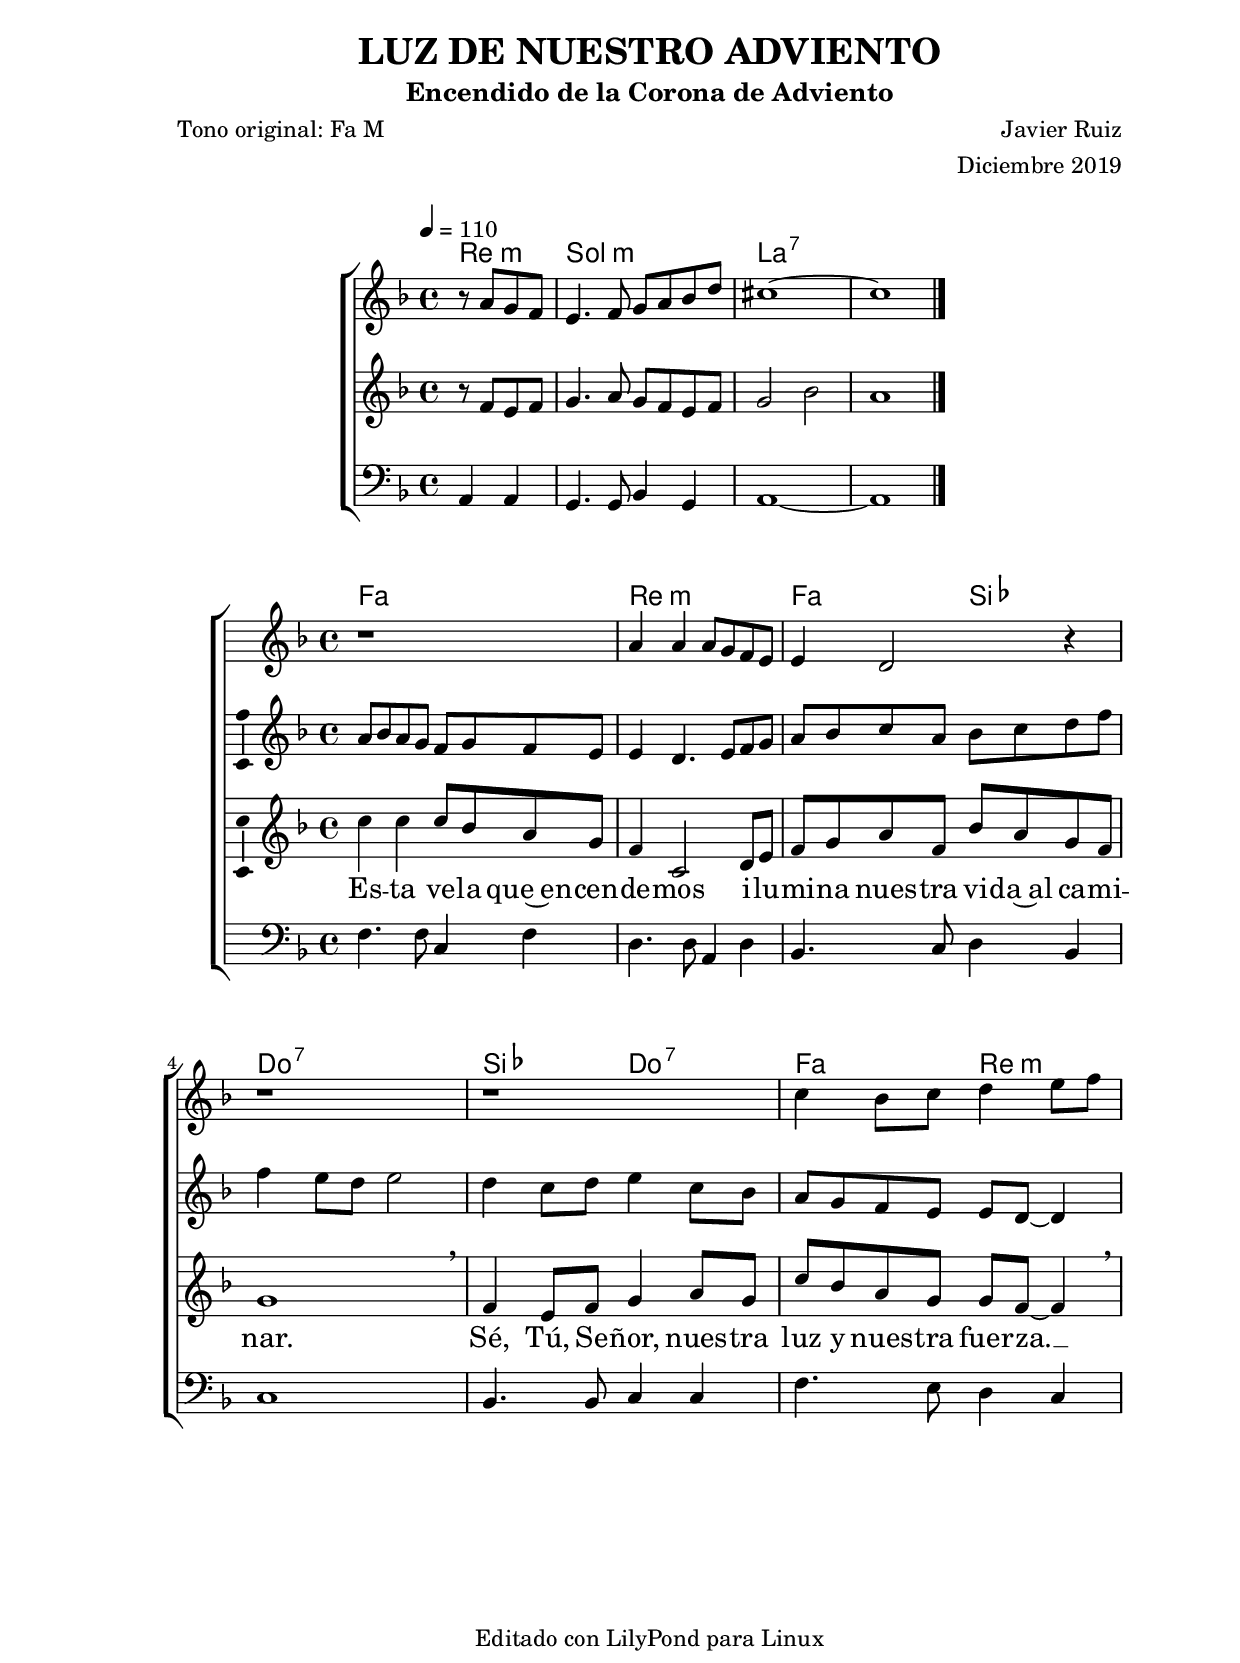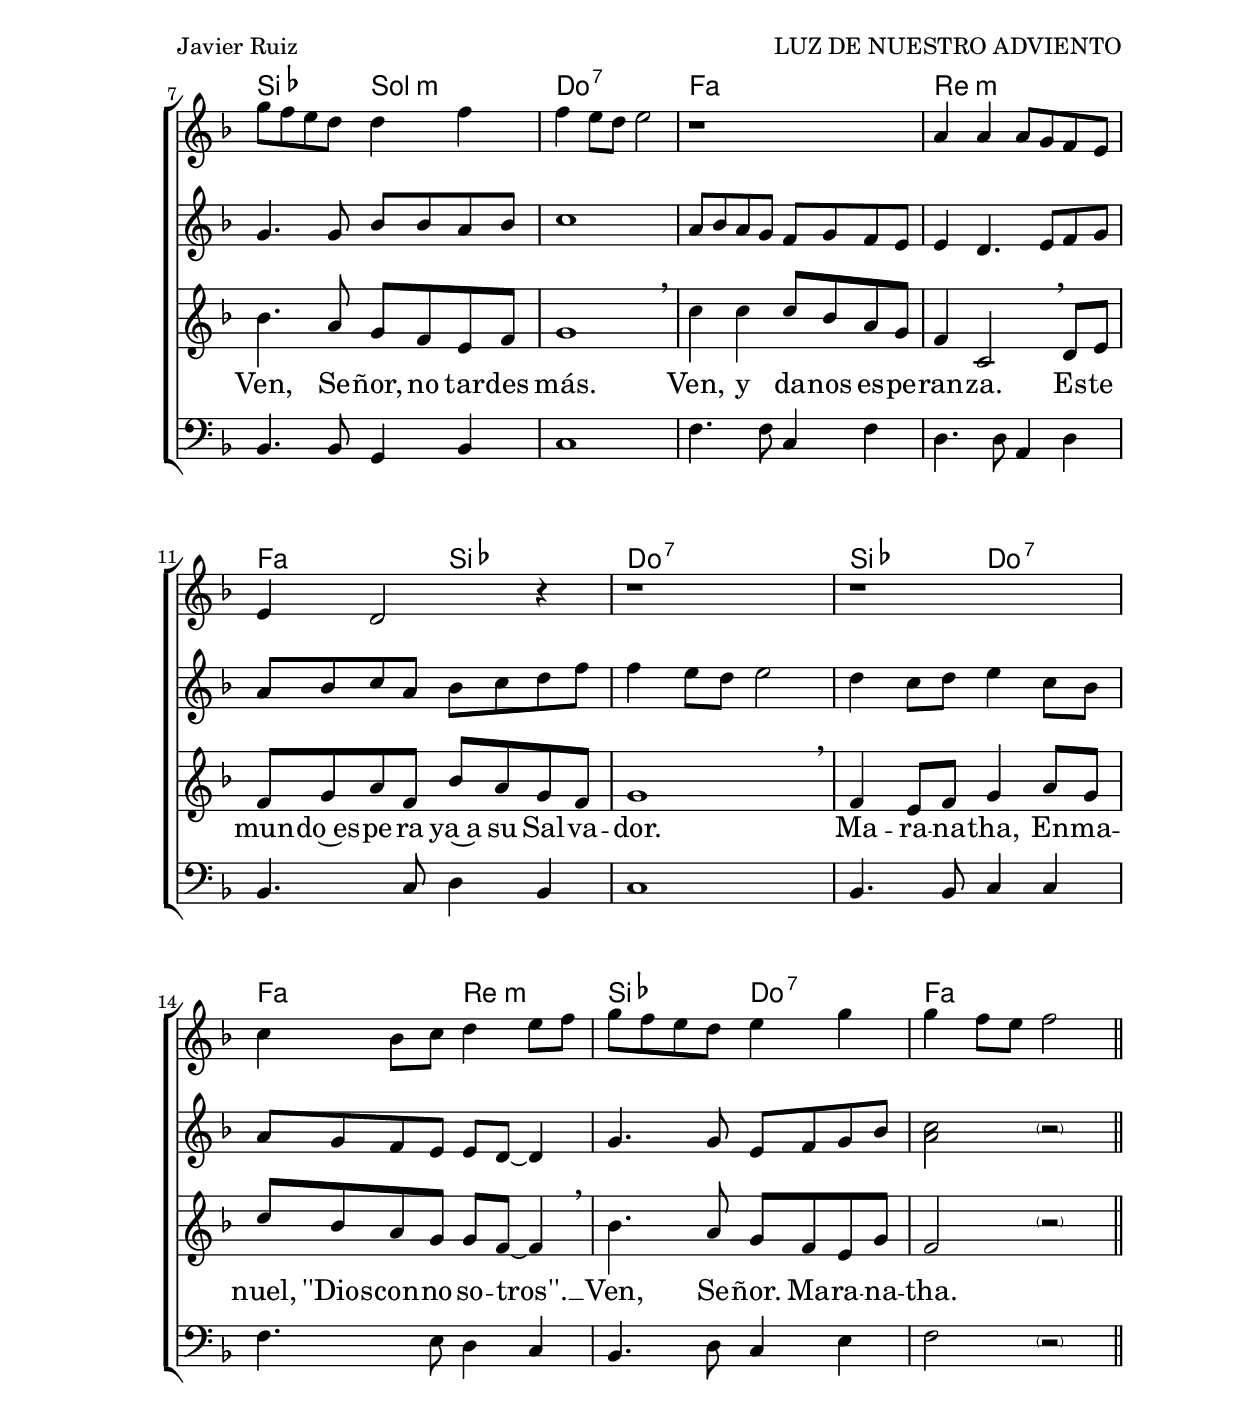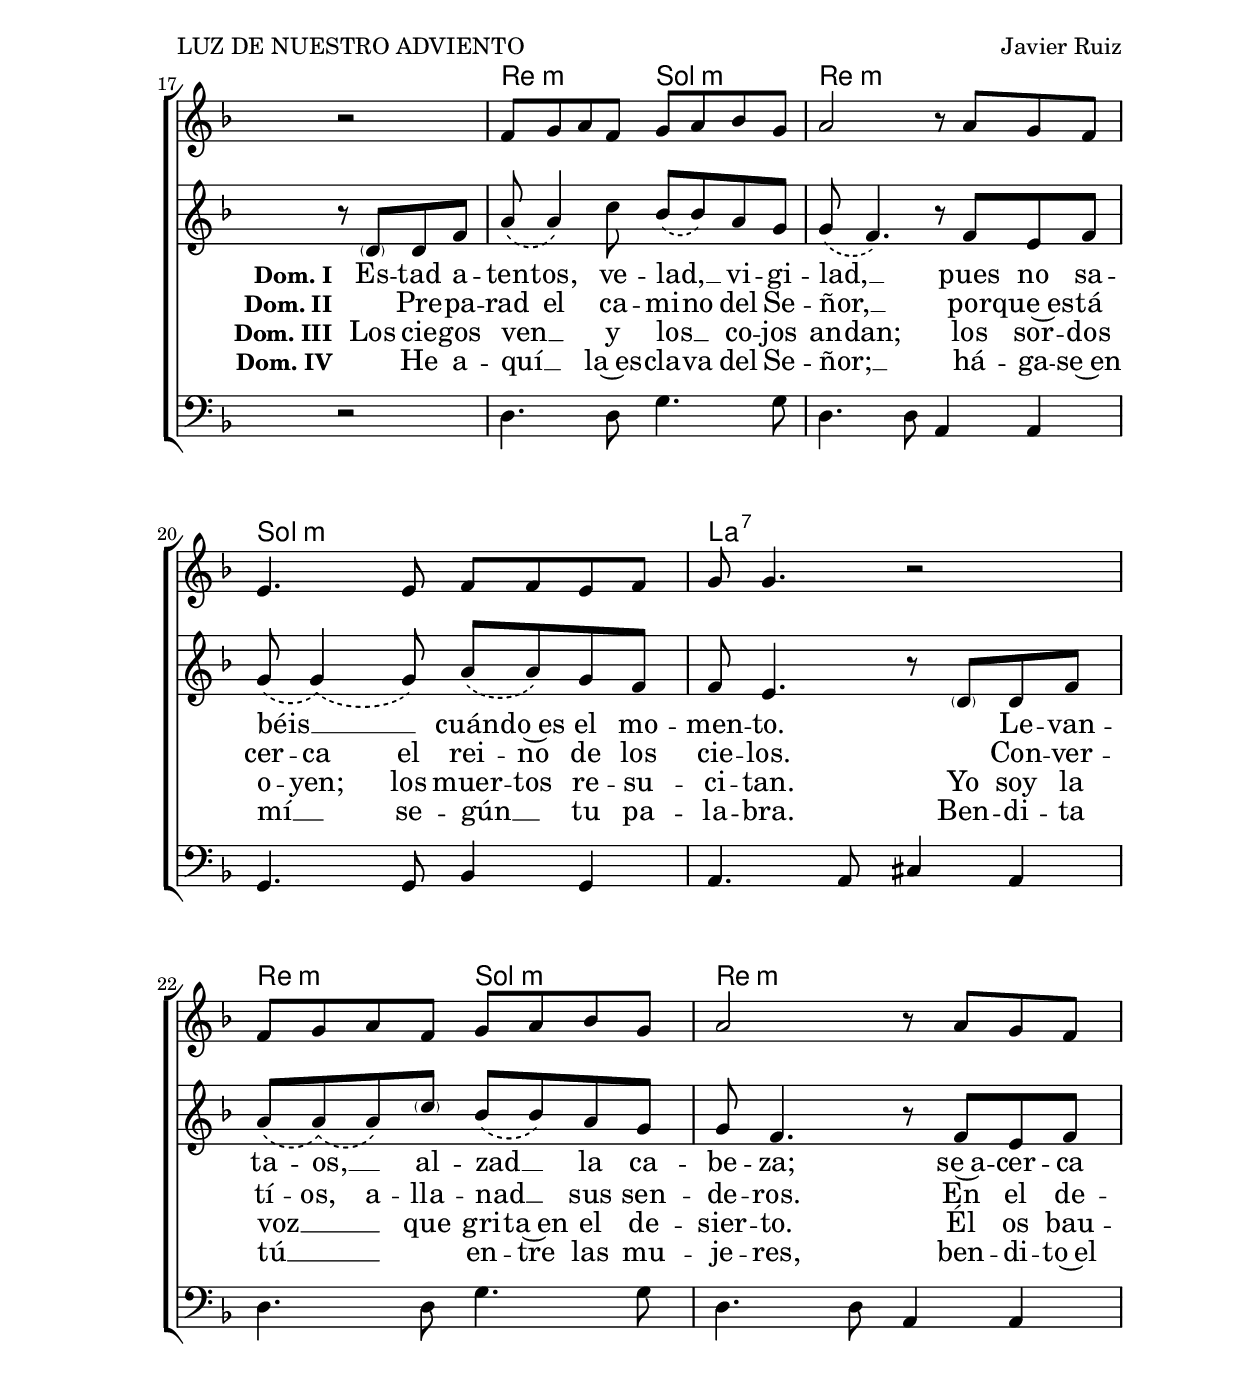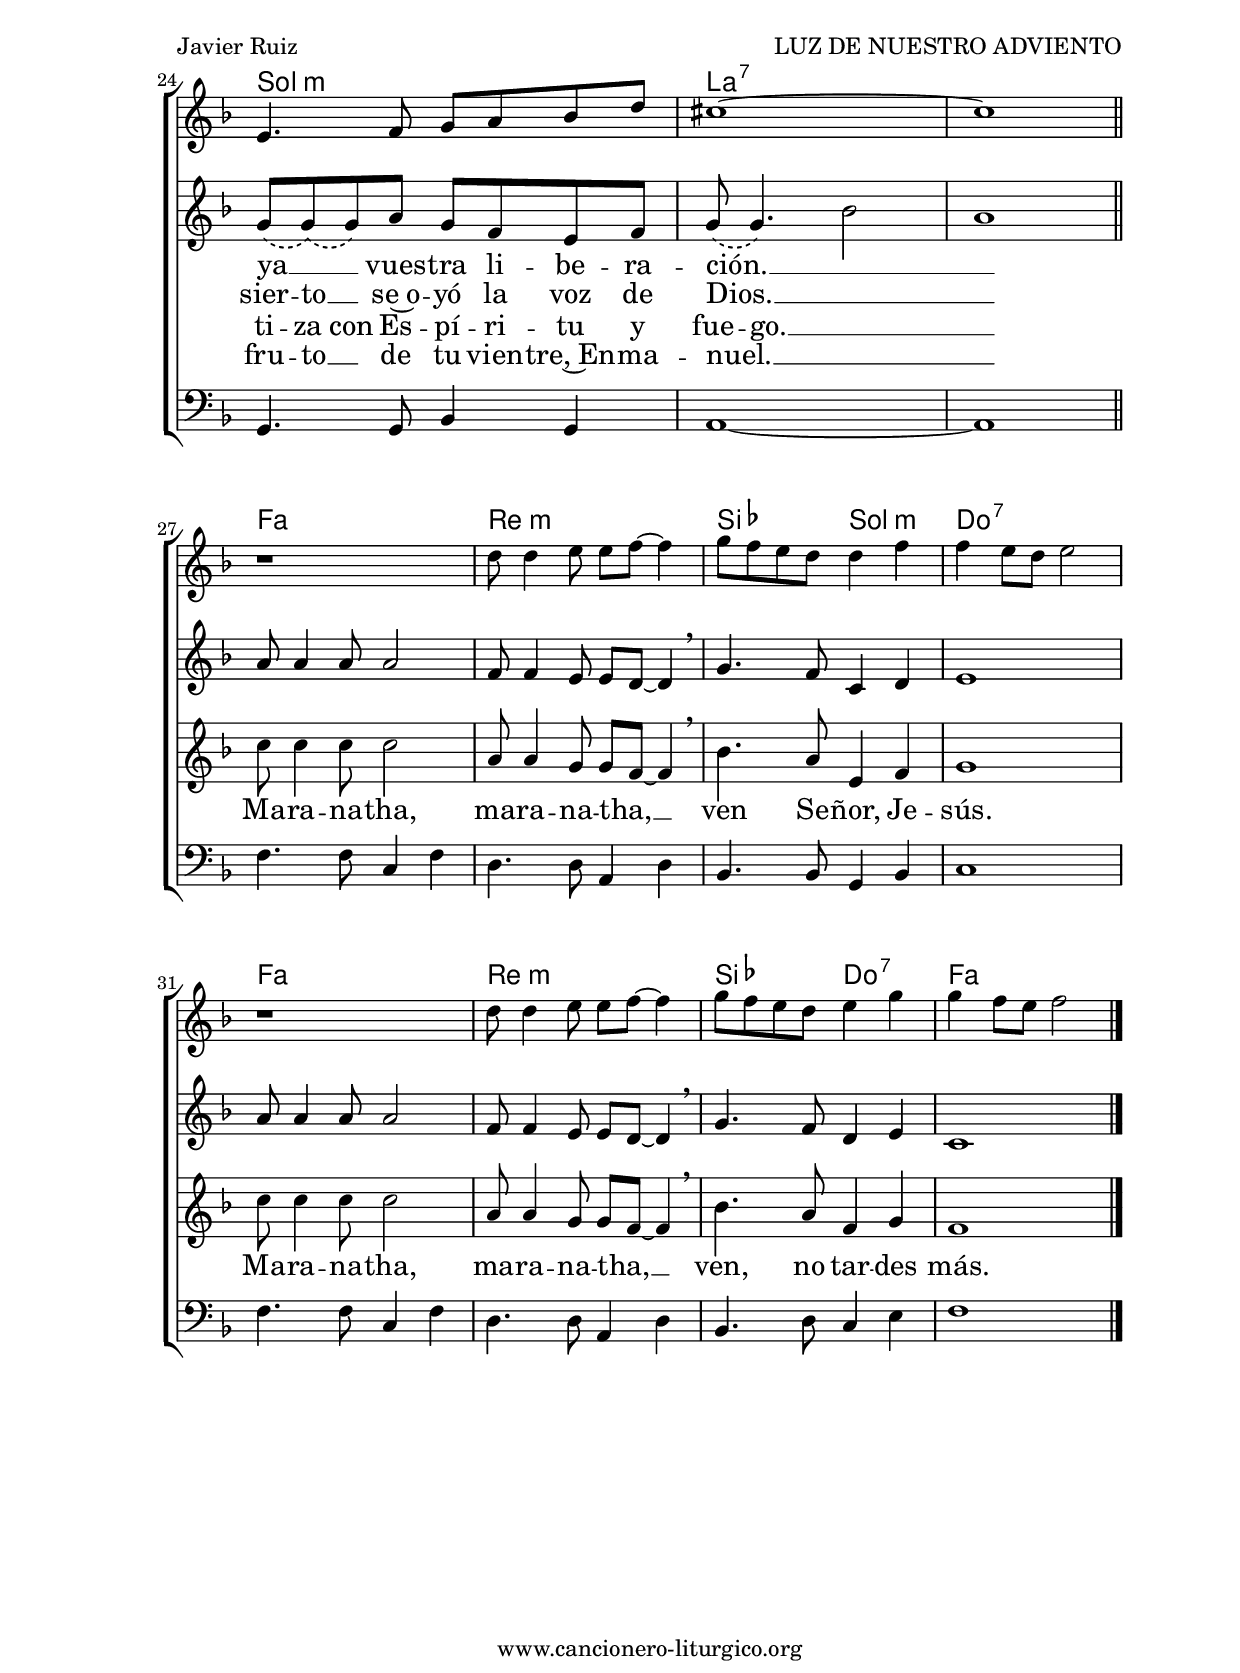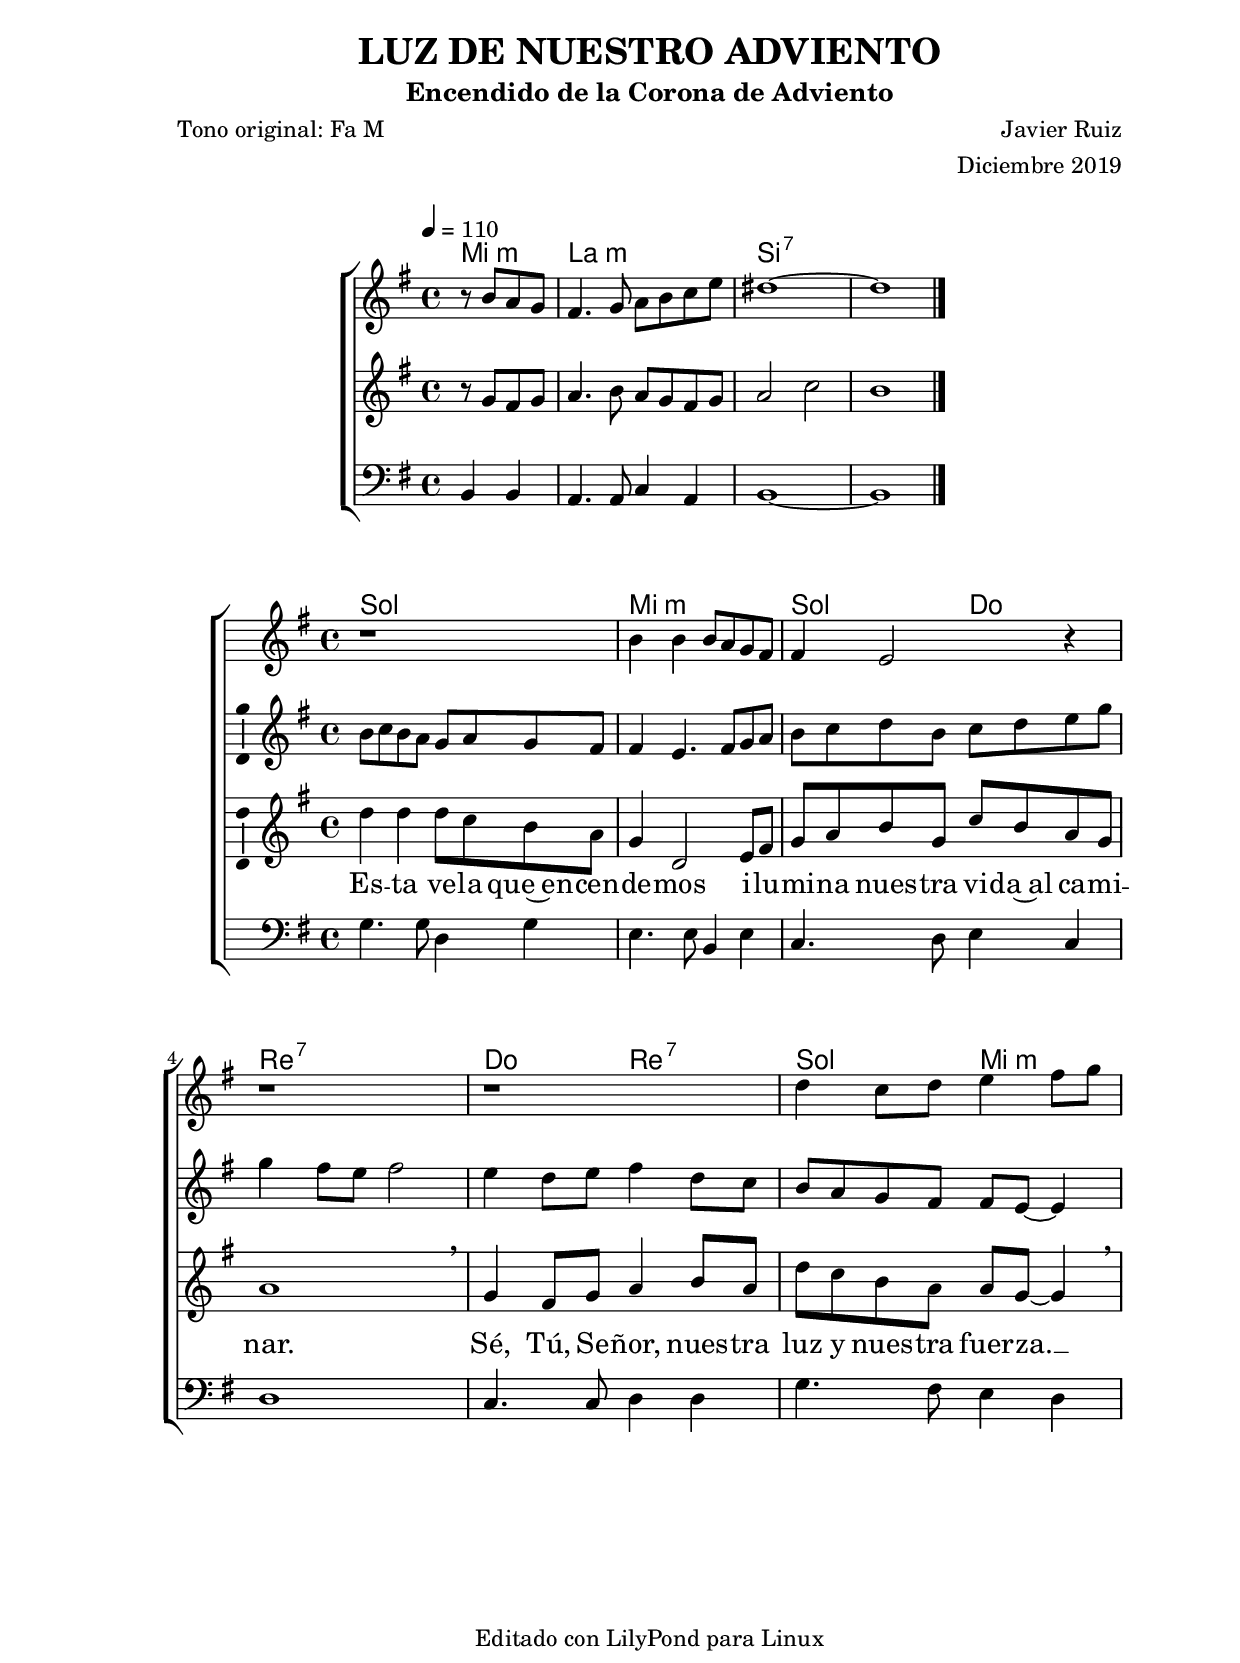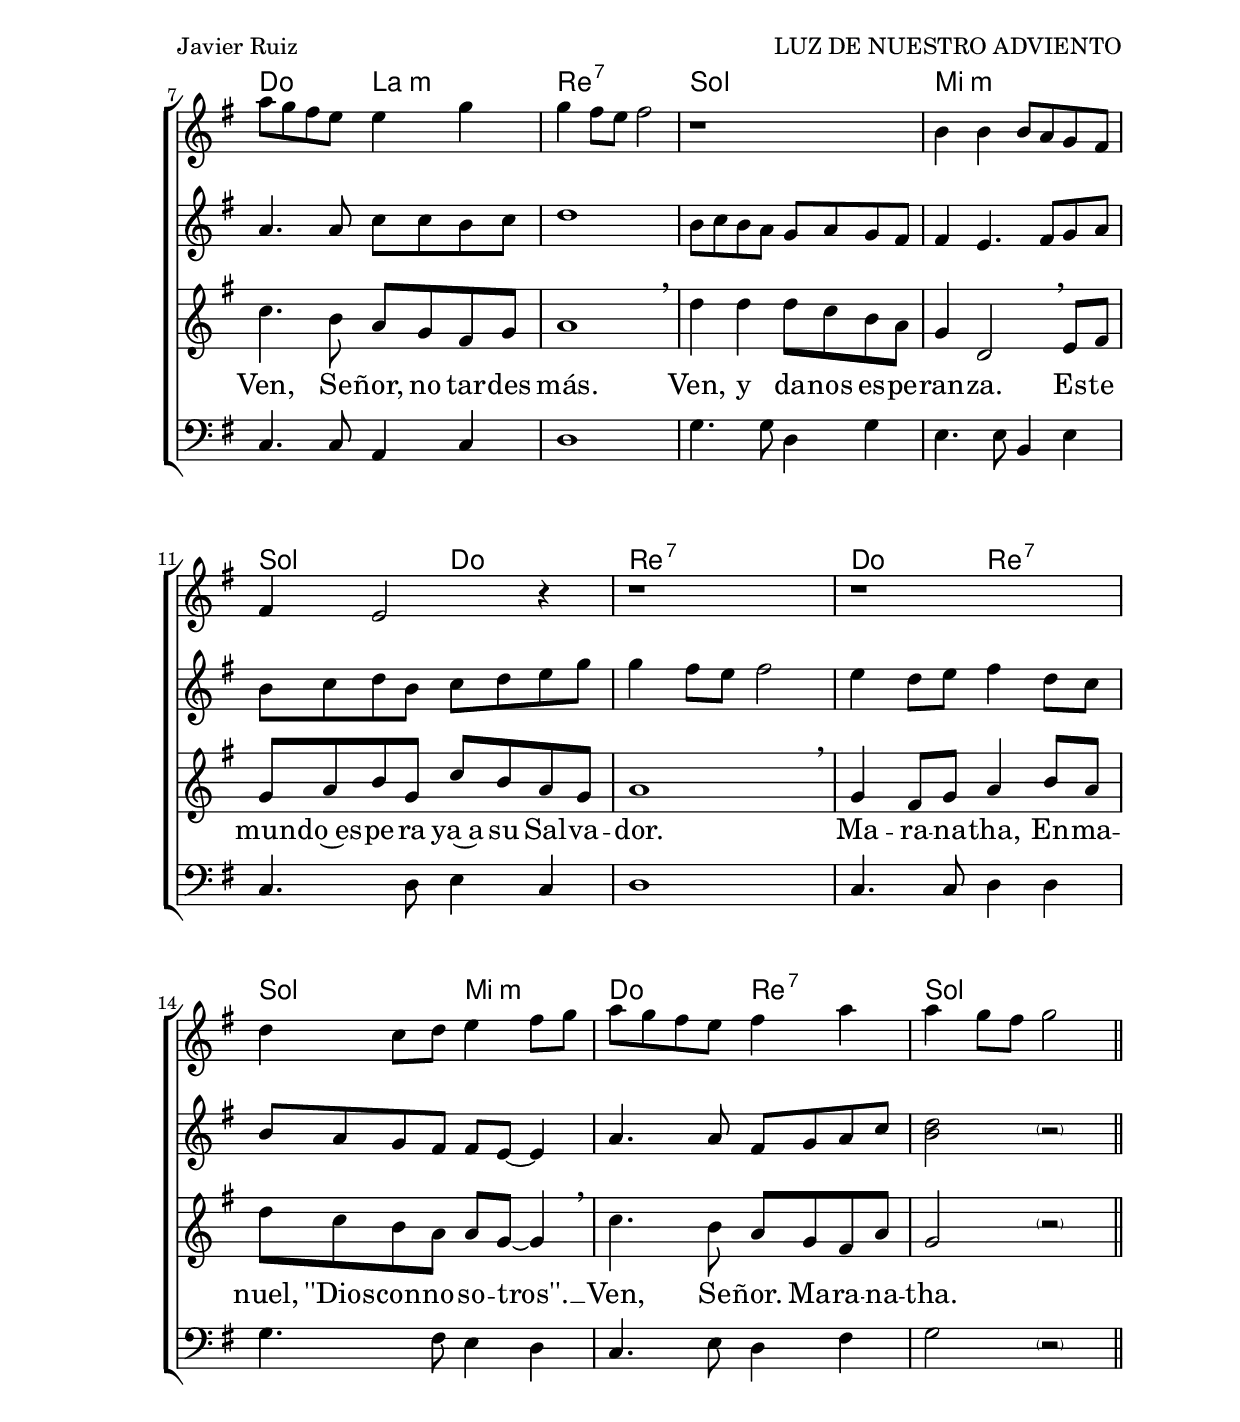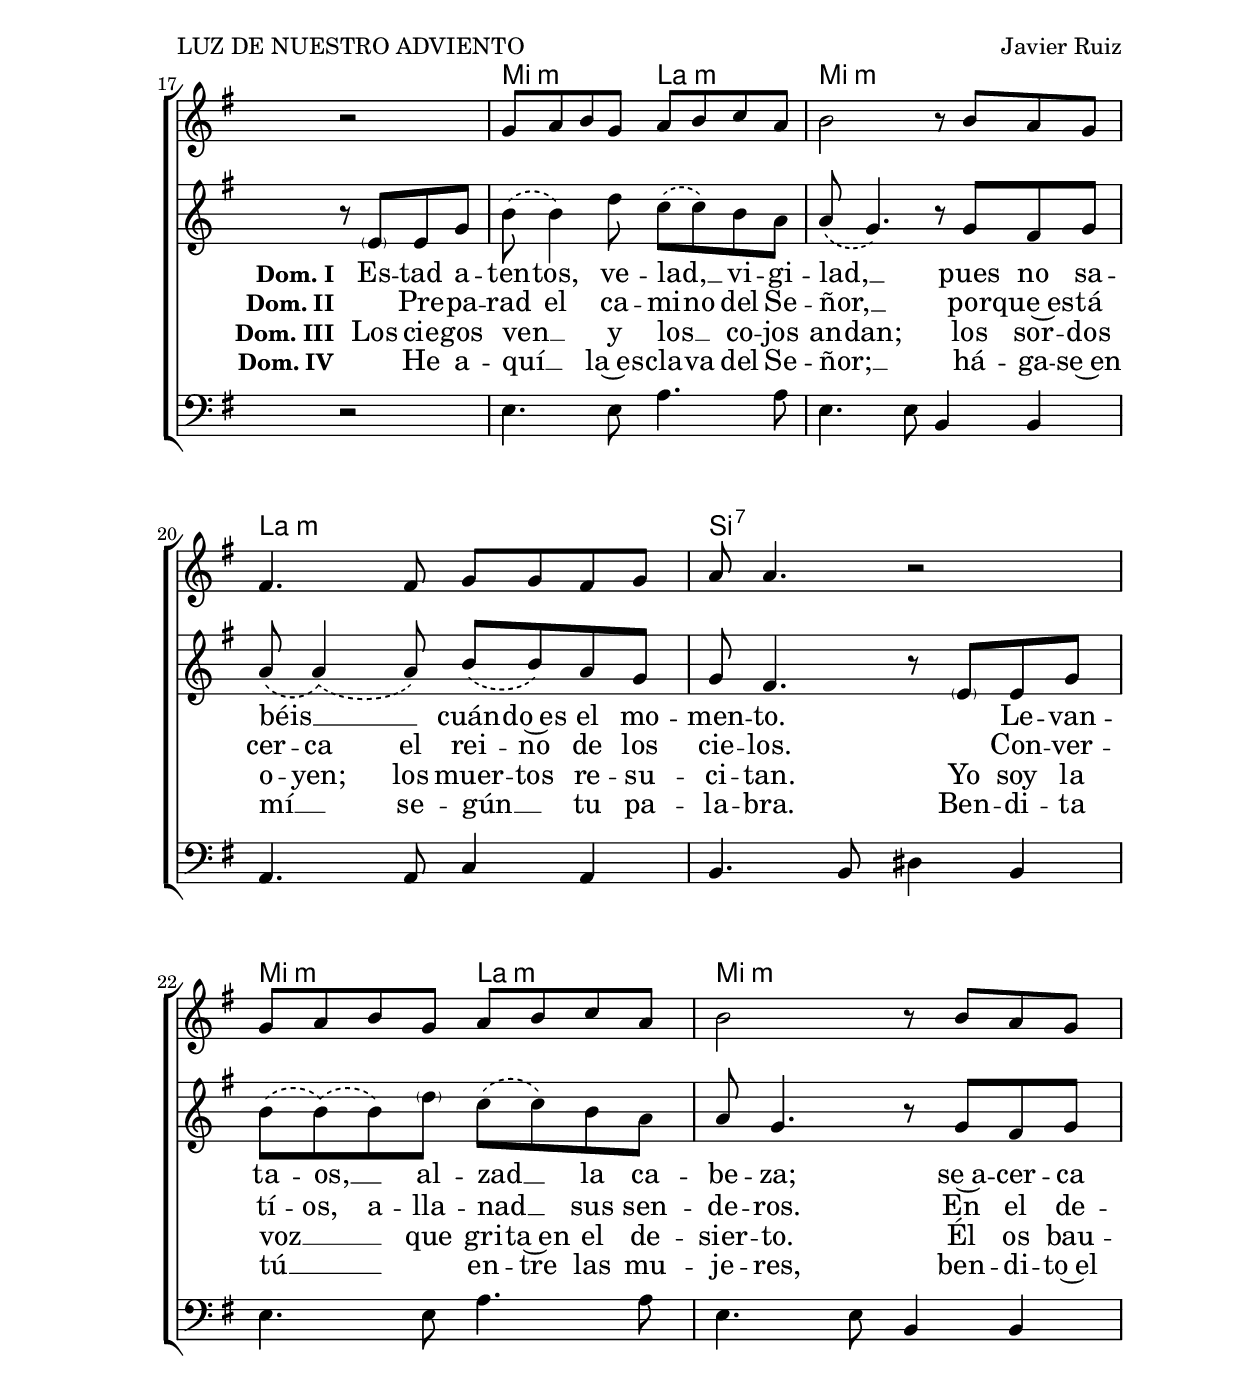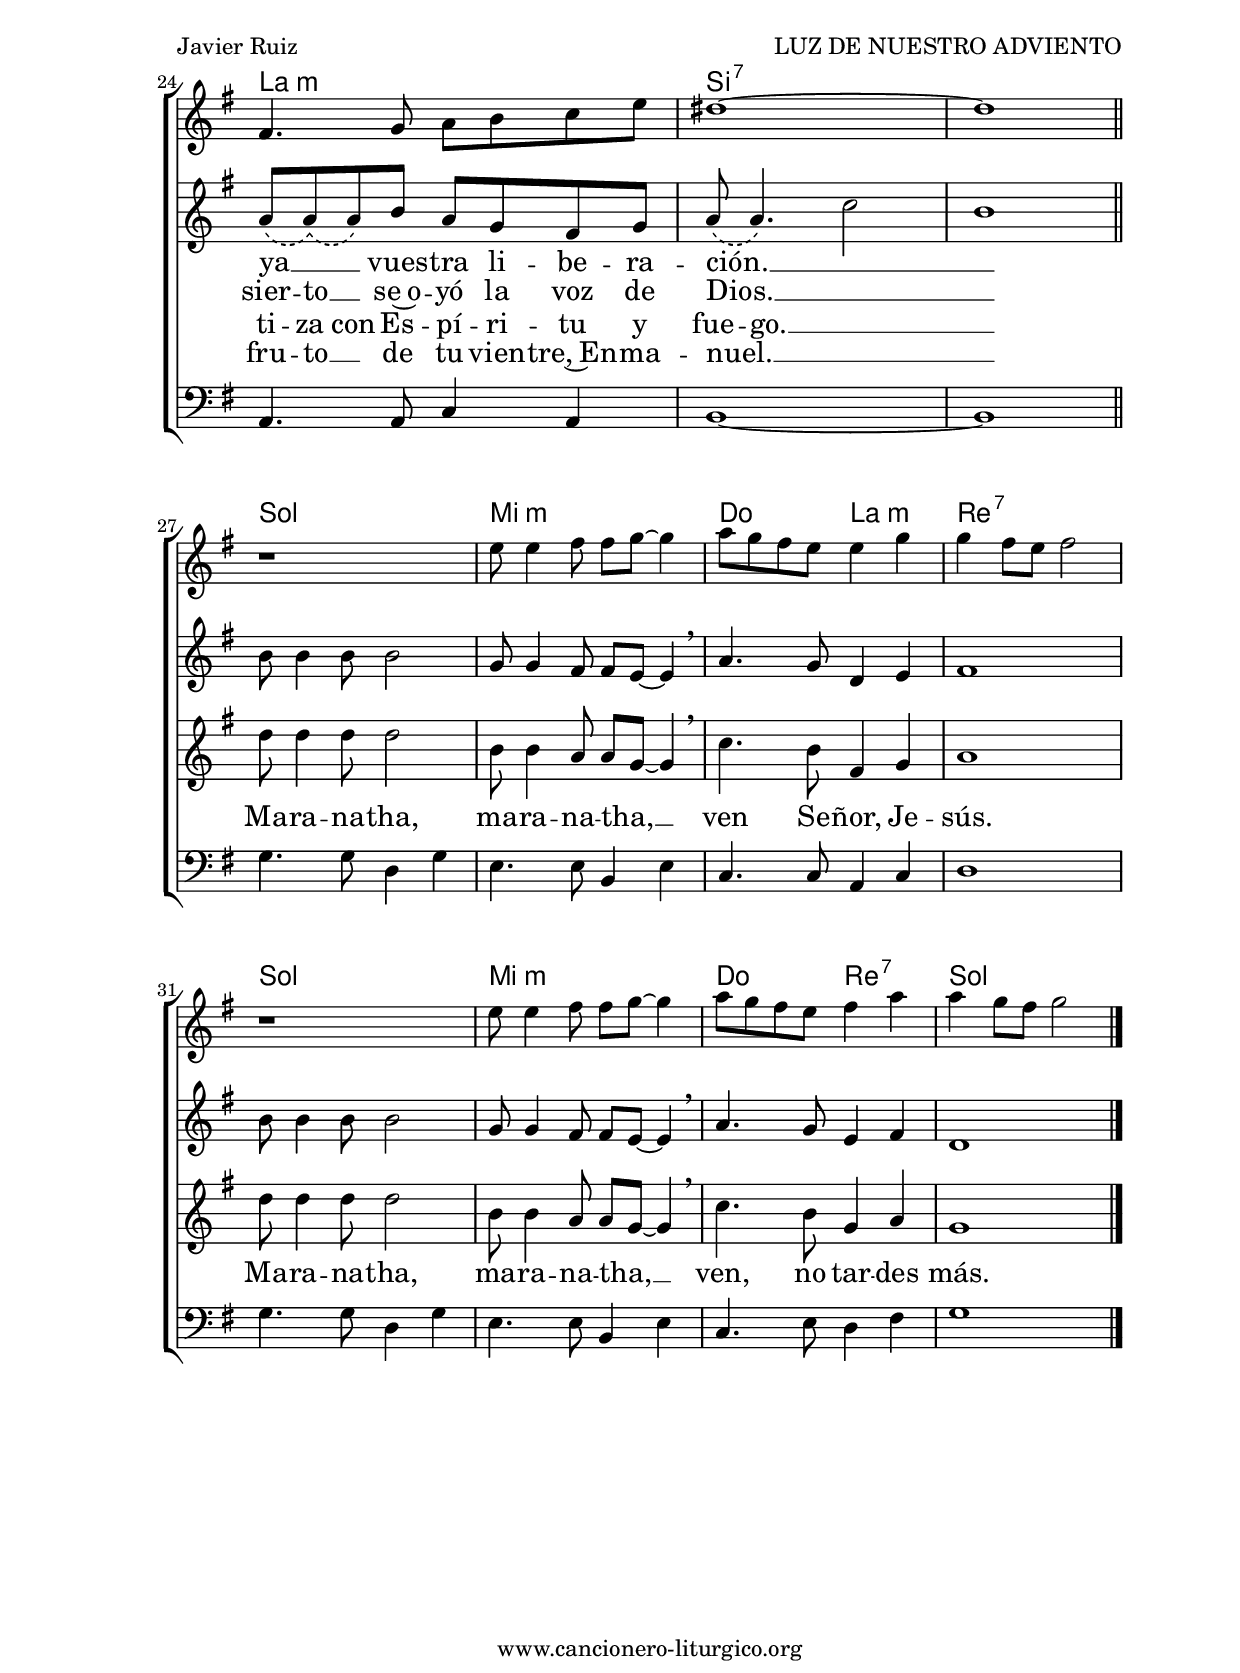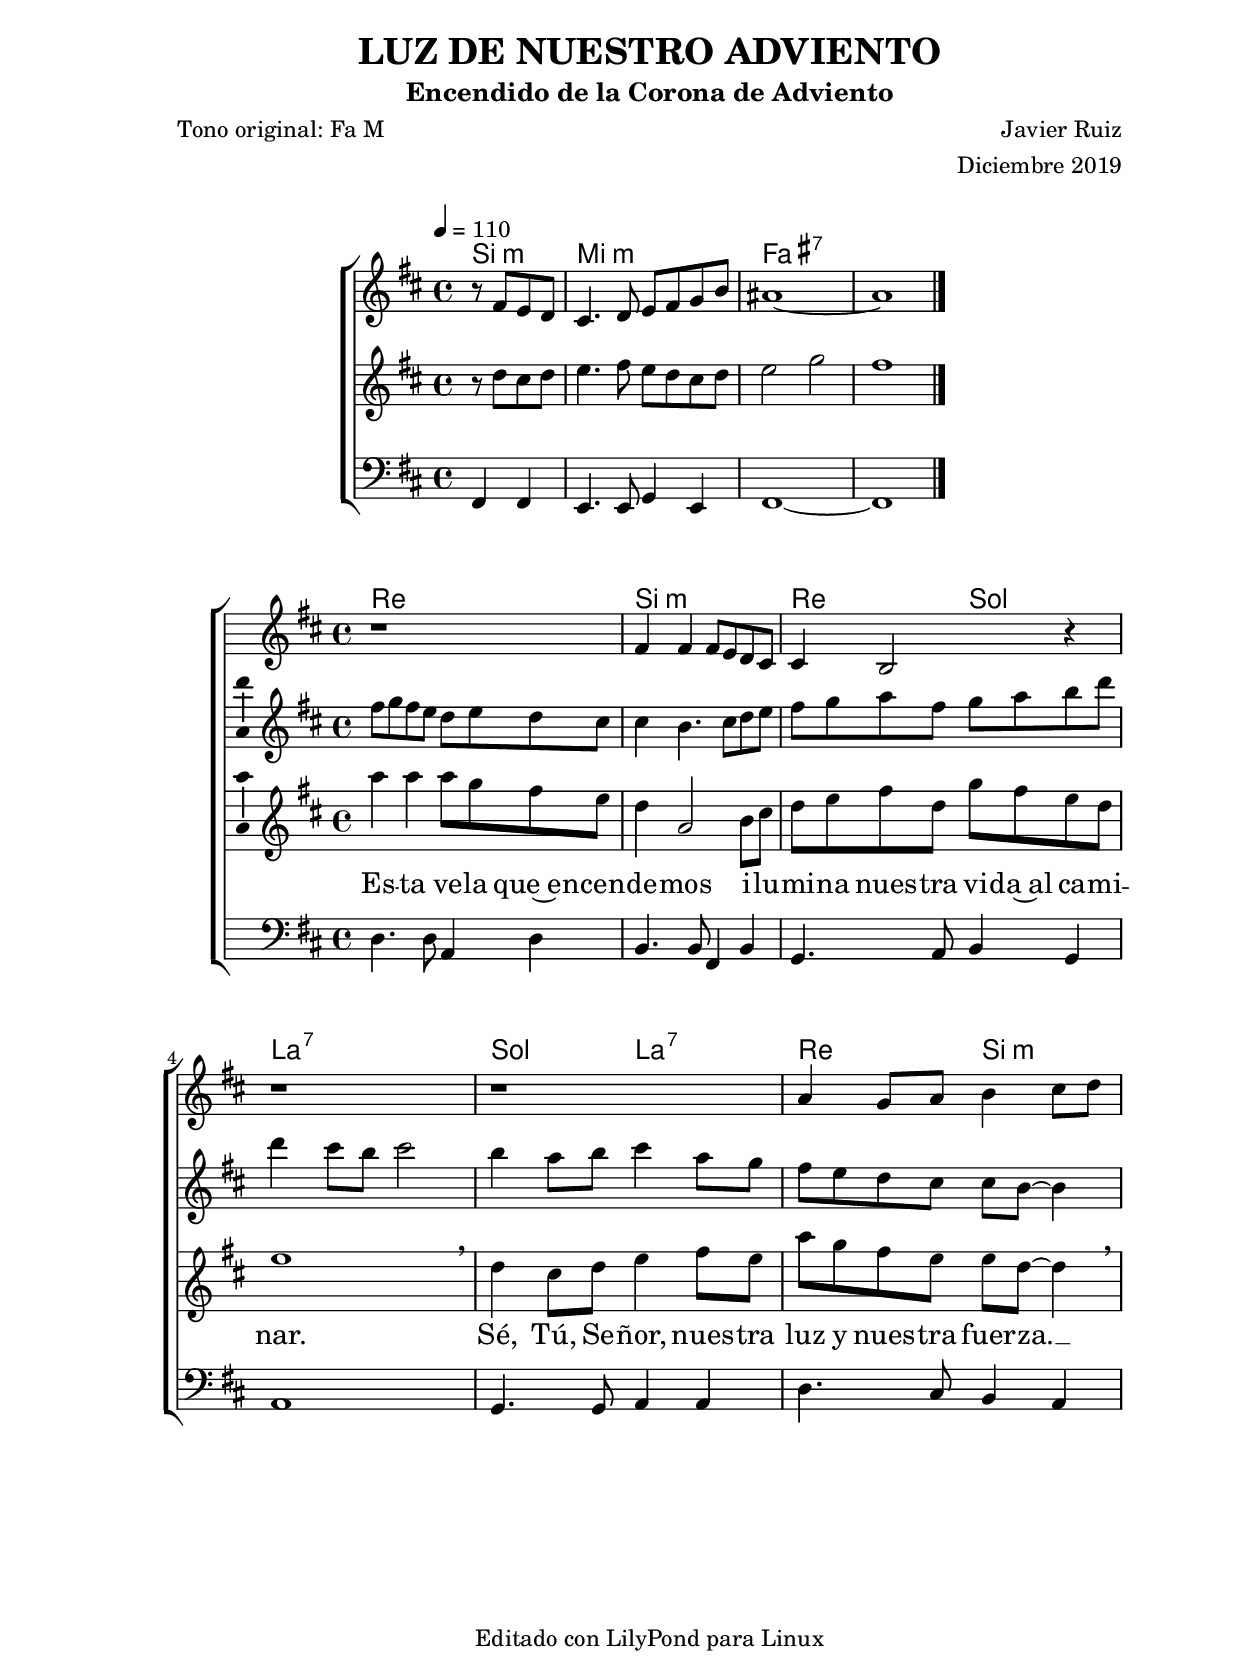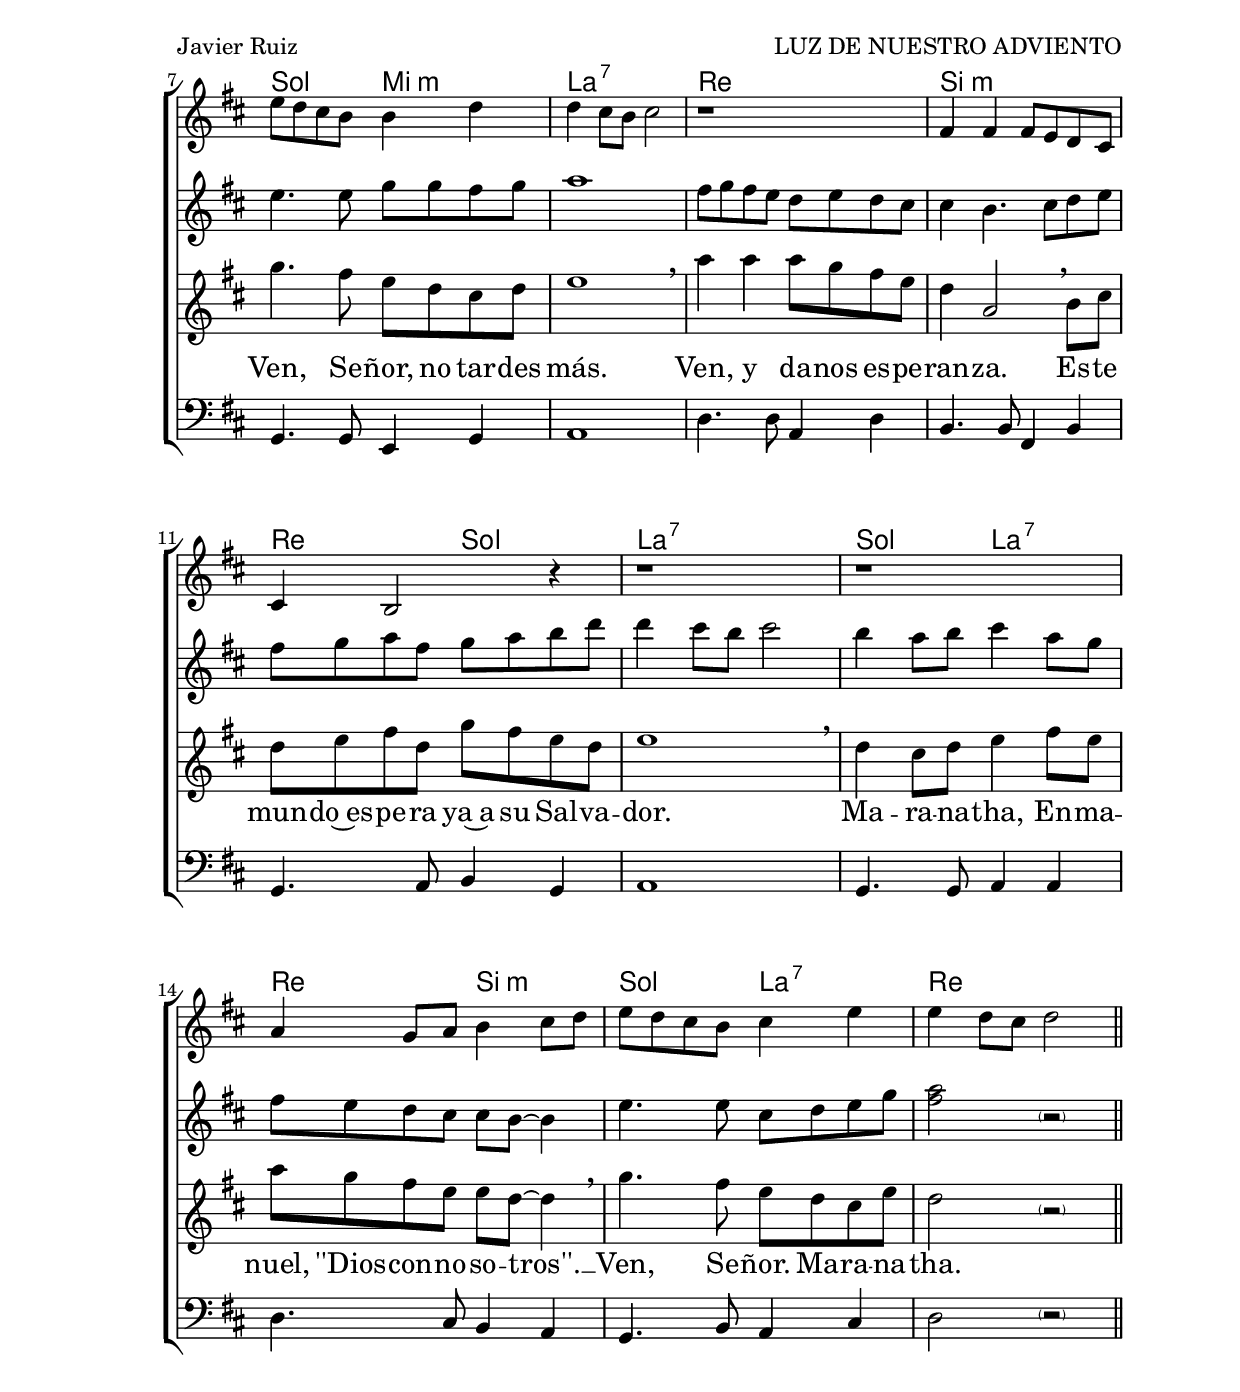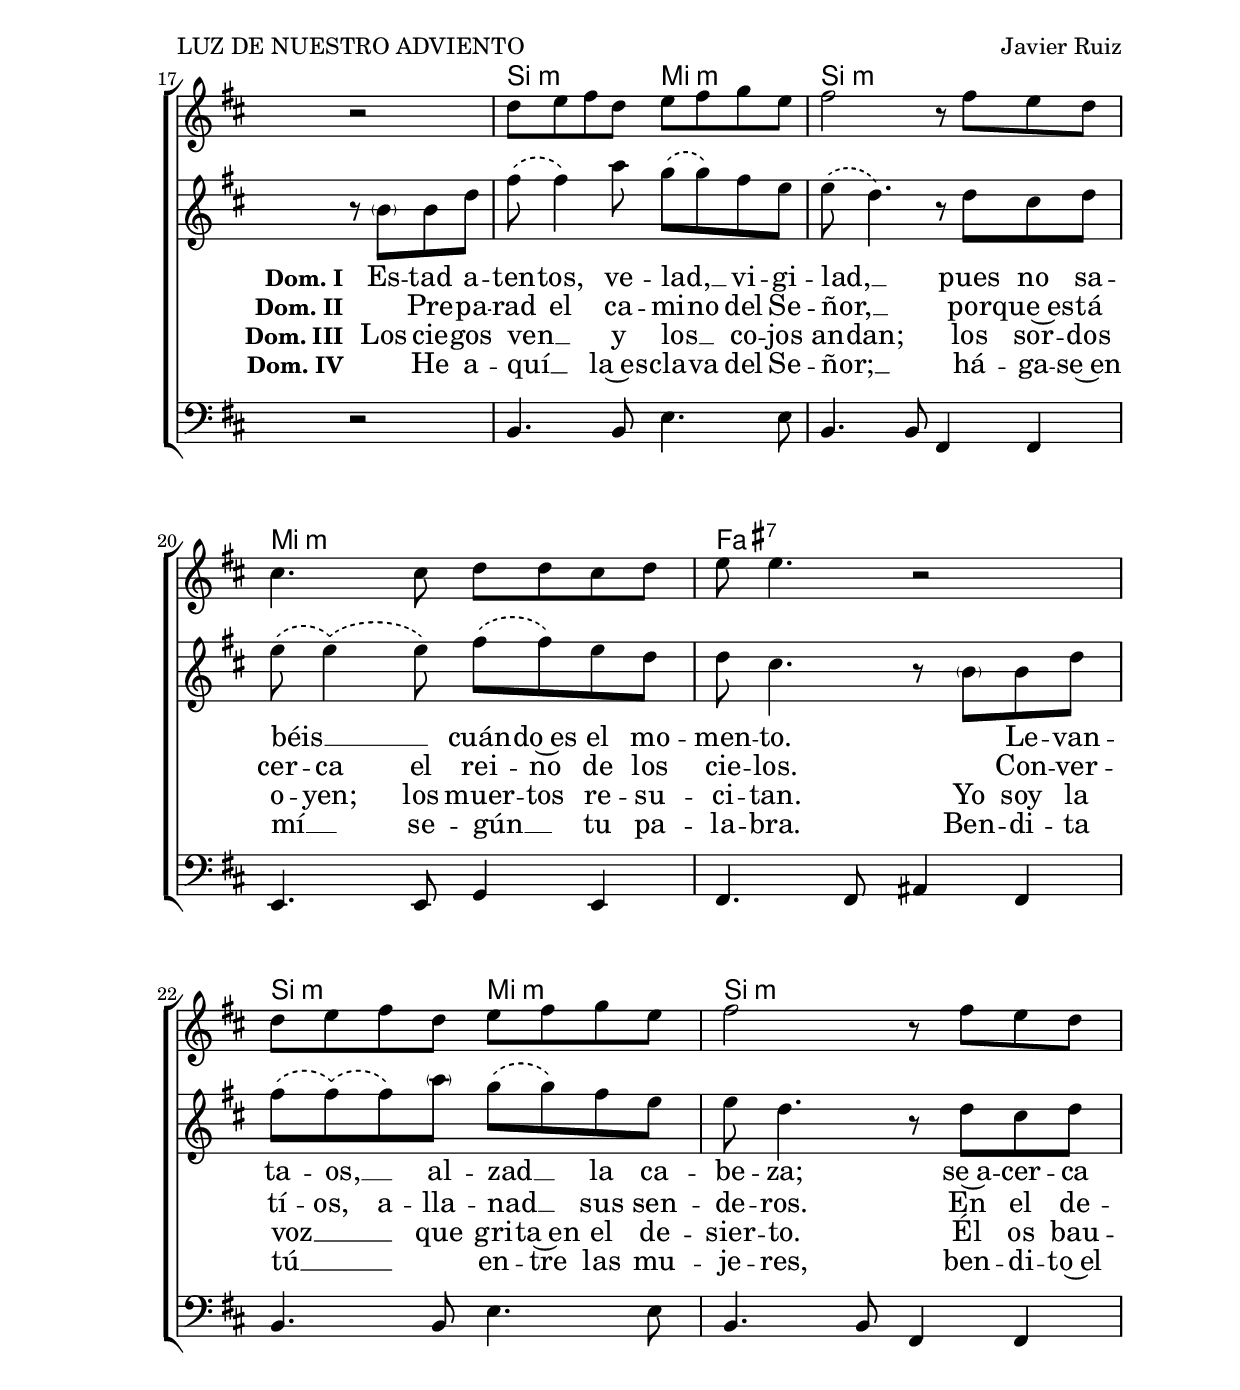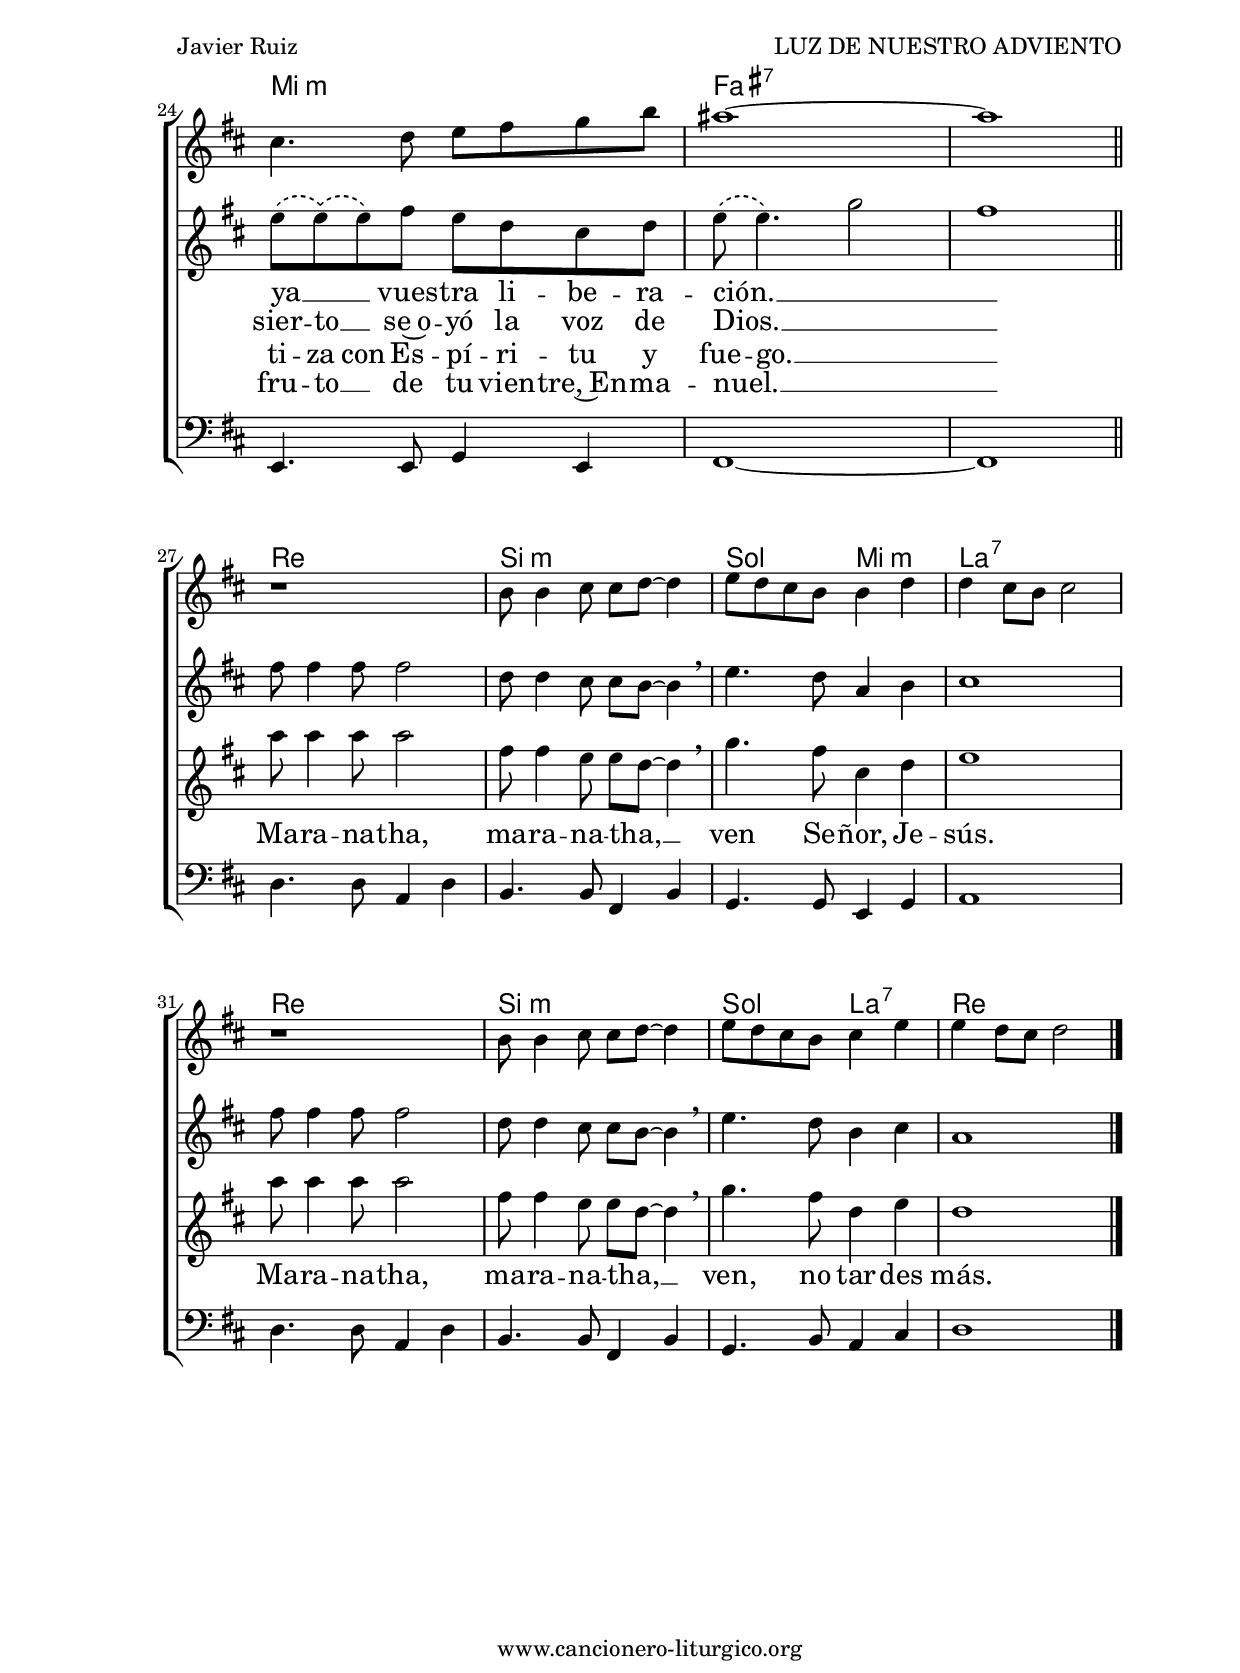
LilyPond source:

%
%lilypond luz-de-nuestro-adviento-jruiz.ly
%timidity luz-de-nuestro-adviento-jruiz.midi -Ow -o luz-de-nuestro-adviento-jruiz.wav
%timidity luz-de-nuestro-adviento-jruiz.midi -Ow -o - | lame - luz-de-nuestro-adviento-jruiz.mp3
%
%Para convertir de .wav a .mp3:
%lame -h -m j filename.wav
%
%
%para escuchar el midi:
%timidity nombrefichero.midi
%


%versión de lilypond para la que se ha escrito esta partitura:
\version "2.16.0"

	%Tamaño papel
	#(set-default-paper-size "a4")
	%Tamaño partitura
	#(set-global-staff-size 20)
	%No responde al pulsar sobre una nota
	#(ly:set-option 'point-and-click #f)

%parámetros del encabezamiento:
\header {
	title = "LUZ DE NUESTRO ADVIENTO"
	subtitle = "Encendido de la Corona de Adviento"
	composer = "Javier Ruiz"
	poet = "Tono original: Fa M"
	meter = ""
	arranger = "Diciembre 2019"
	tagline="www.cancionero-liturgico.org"
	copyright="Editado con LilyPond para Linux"
	}

%parámetros asociados al papel:
\paper  {
	oddHeaderMarkup = \markup {\fill-line { \on-the-fly #not-first-page \fromproperty #'header:title \on-the-fly #not-first-page \fromproperty #'header:composer }}
	evenHeaderMarkup = \markup {\fill-line { \fromproperty #'header:composer \fromproperty #'header:title }}
	#(set-paper-size "a4")
	print-page-number = ##f
	first-page-number = 1
	print-first-page-number = ##f
%	head-separation = 3.0 \cm
	top-margin = 2.0 \cm
%%%	bottom-margin = 0.5\cm
	bottom-margin = 0.2\cm
	left-margin = 3.0 \cm
	line-width = 16.0 \cm 
	indent = 8\mm
	interscoreline = 2.\mm
	between-system-space = 15\mm
%	para que las partituras no llenen la hoja:
	ragged-bottom = ##t
%	idem para la última hoja:
	ragged-last-bottom = ##f
%	para que las partituras llenen el ancho del papel:
	ragged-last = ##f
	after-title-space = 2.5 \cm
page-count=4
%system-count=8

	%Flexible Vertical Spacing
%	markup-markup-spacing =
%	#'((basic-distance . 15) (minimum-distance . 15) (padding . 3))
	markup-system-spacing =
	#'((basic-distance . 15) (minimum-distance . 15) (padding . 3))
	system-system-spacing =
	#'((basic-distance . 15) (minimum-distance . 15) (padding . 3))
	score-system-spacing =
	#'((basic-distance . 15) (minimum-distance . 15) (padding . 5))
%	top-system-spacing = % header
%	#'((basic-distance . 8) (minimum-distance . 0) (padding . 0))
%	top-markup-spacing =
%	#'((basic-distance . 20) (minimum-distance . 20) (padding . 0))
	last-bottom-spacing = % footer
	#'((basic-distance . 5) (minimum-distance . 5) (padding . 0))
%	score-markup-spacing =
%	#'((basic-distance . 16) (minimum-distance . 13) (padding . 0))

	}


%parámetros que afectan a toda la partitura:
globalintro =  {
	%clave de sol (G):
	\clef G
	%armadura:
%	\transpose ees f
	\key f \major
	\tempo 4=110
	\set Score.tempoHideNote = ##f
	}

global =  {
	%clave de sol (G):
	\clef G
	%armadura:
%	\transpose ees f
	\key f \major
	\tempo 4=110
	\set Score.tempoHideNote = ##t
	}


acordesintro = {
	\italianChords
	\chordmode {
%	\transpose ees f
{

d2:m g1:m a:7 a:7

	}
	}
}


melodiaintro = 
%	\transpose ees f
{

	\relative c''{
	\time 4/4

\partial2 r8 a8 g f
e4. f8 g a bes d
cis1~
cis1

}
	\bar "|."
	}


melodiaintrodos = 
%	\transpose ees f
{

	\relative c'{
	\time 4/4

\partial2 r8 f8 e f
g4. a8 g8 f e f
g2 bes
a1

}
	\bar "|."
	}


melodiaintrobajo = 
%	\transpose ees f
{

	%clave de fa (F):
	\clef F

	\relative c{
	\time 4/4

\partial2 a4 a
g4. g8 bes4 g
a1~
a1

}
	\bar "|."
	}


acordes = {
	\italianChords
	\chordmode {
%	\transpose ees f
{

f1 d:m f2 bes c1:7 bes2 c:7 f d:m bes g:m c1:7
f1 d:m f2 bes c1:7 bes2 c:7 f d:m bes c:7 f1

s1
d2:m g:m d1:m g:m a:7
d2:m g:m d1:m g:m a:7 a:7

f1 d:m bes2 g:m c1:7
f1 d:m bes2 c:7 f1

	}
	}
}


melodiatrompeta = 
%	\transpose ees f
{

	\relative c''{
	\time 4/4

r1
a4 a a8 g f e
e4 d2 r4
r1
r1
c'4 bes8 c d4 e8 f
g8 f e d d4 f
f4 e8 d e2

%\break

r1
a,4 a a8 g f e
e4 d2 r4
r1
r1
c'4 bes8 c d4 e8 f
g8 f e d e4 g
%g4 f8 e f2
g4 f8 e f2

\bar "||"
\break

%Estrofa
s1
s1
s1
s1
s1
s1
s1
s1
s1
s1

\bar "||"
\break

r1
d8 d4 e8 e f~f4
g8 f e d d4 f
f4 e8 d e2

r1
d8 d4 e8 e f~f4
g8 f e d e4 g
g4 f8 e f2

}
	\bar "|."
	}


melodiatres = 
%	\transpose ees f
{

	\relative c''{
	\time 4/4

a8 bes a g f g f e
e4 d4. e8 f g
a8 bes c a bes c d f
f4 e8 d e2
d4 c8 d e4 c8 bes
a8 g f e e d~d4
g4. g8 bes bes a bes
c1

%\break

a8 bes a g f g f e
e4 d4. e8 f g
a8 bes c a bes c d f
f4 e8 d e2
d4 c8 d e4 c8 bes
a8 g f e e d~d4
g4. g8 e f g bes
<a c>2 \parenthesize r2

\bar "||"
\break

%Estrofa
s2 r2
f8 g a f g a bes g
a2 r8 a8 g f
e4. e8 f f e f
g8 g4. r2
f8 g a f g a bes g
a2 r8 a8 g f
e4. f8 g a bes d
cis1~
cis1

\bar "||"
\break

a8 a4 a8 a2
f8 f4 e8 e d~d4 \breathe
g4. f8 c4 d
e1

a8 a4 a8 a2
f8 f4 e8 e d~d4 \breathe
g4. f8 d4 e
c1

\bar "|."

}

	\bar "|."
	}


melodia = 
%	\transpose ees f
{

	\relative c''{
	\time 4/4

\phrasingSlurDashed

c4 c c8 bes a g
f4 c2 d8 e
f8 g a f bes a g f
g1 \breathe
f4 e8 f g4 a8 g
c8 bes a g g f~f4 \breathe
bes4. a8 g f e f
g1 \breathe

%\break

c4 c c8 bes a g
f4 c2 \breathe d8 e
f8 g a f bes a g f
g1 \breathe
f4 e8 f g4 a8 g
c8 bes a g g f~f4 \breathe
bes4. a8 g f e g
f2 \parenthesize r2

\bar "||"
\break

%Estrofa
s2 r8 \parenthesize d8 d f
a8 \(a4\) c8 bes \(bes\) a g
g8 \(f4.\) r8 f8 e f
g8 \(g4\) \(g8\) a \(a\) g f
f8 e4. r8 \parenthesize d8 d f
a8 \(a\) \(a\) \parenthesize c bes \(bes\) a g
g8 f4. r8 f8 e f
g8 \(g\) \(g\) a g f e f
g8 \(g4.\) bes2
a1

\bar "||"
\break

c8 c4 c8 c2
a8 a4 g8 g f~f4 \breathe
bes4. a8 e4 f
g1

c8 c4 c8 c2
a8 a4 g8 g f~f4 \breathe
bes4. a8 f4 g
f1

}

	\bar "|."
	}


melodiabajo = 
%	\transpose ees f
{

	%clave de fa (F):
	\clef F

	\relative c{
	\time 4/4

f4. f8 c4 f
d4. d8 a4 d
bes4. c8 d4 bes
c1
bes4. bes8 c4 c
f4. e8 d4 c
bes4. bes8 g4 bes
c1

%\break

f4. f8 c4 f
d4. d8 a4 d
bes4. c8 d4 bes
c1
bes4. bes8 c4 c
f4. e8 d4 c
bes4. d8 c4 e
f2 \parenthesize r2

\bar "||"
\break

%Estrofa
s2 r2
d4. d8 g4. g8
d4. d8 a4 a
g4. g8 bes4 g
a4. a8 cis4 a
d4. d8 g4. g8
d4. d8 a4 a
g4. g8 bes4 g
a1~
a1

\bar "||"
\break

f'4. f8 c4 f
d4. d8 a4 d
bes4. bes8 g4 bes
c1

f4. f8 c4 f
d4. d8 a4 d
bes4. d8 c4 e
f1

}
	\bar "|."
	}

textotres = \lyricmode {
%

	}

texto = \lyricmode {
%Es -- ta luz nos i -- lu -- mi -- na,
%Es -- ta ve -- la nos a -- lum -- bra,
Es -- ta ve -- la que~en -- cen -- de -- mos
i -- lu -- mi -- na nues -- tra vi -- da~al ca -- mi -- nar.
Sé, Tú, Se -- ñor, nues -- tra luz y nues -- tra fuer -- za. __
Ven, Se -- ñor, no tar -- des más.
Ven, y da -- nos es -- pe -- ran -- za.
Es -- te mun -- do~es -- pe -- ra ya~a su Sal -- va -- dor.
Ma -- ra -- na -- tha, En -- ma -- nuel, ''Dios -- con -- no -- so -- tros''. __
Ven, Se -- ñor. Ma -- ra -- na -- tha.					%

\set stanza =#"Dom. I " Es -- tad a -- ten -- tos, ve -- lad, __ _ vi -- gi -- lad, __ _
pues no sa -- béis __ _ _ cuán -- do~es el mo -- men -- to.
"  " Le -- van -- ta -- os, __ _ al -- zad __ _ la ca -- be -- za;
se~a -- cer -- ca ya __ _ _ vues -- tra li -- be -- ra -- ción. __ _ _ _

Ma -- ra -- na -- tha, ma -- ra -- na -- tha, __ _
ven Se -- ñor, Je -- sús.
Ma -- ra -- na -- tha, ma -- ra -- na -- tha, __ _
ven, no tar -- des más.
	}

textodos = \lyricmode {
\skip1 \skip1 \skip1 \skip1 \skip1 \skip1 \skip1 \skip1 \skip1 \skip1
\skip1 \skip1 \skip1 \skip1 \skip1 \skip1 \skip1 \skip1 \skip1 \skip1
\skip1 \skip1 \skip1 \skip1 \skip1 \skip1 \skip1 \skip1 \skip1 \skip1
\skip1 \skip1 \skip1 \skip1 \skip1 \skip1 \skip1 \skip1 \skip1 \skip1
\skip1 \skip1 \skip1 \skip1 \skip1 \skip1 \skip1 \skip1 \skip1 \skip1
\skip1 \skip1 \skip1 \skip1 \skip1 \skip1 \skip1 \skip1 \skip1 \skip1
\skip1 \skip1 \skip1 \skip1 \skip1 \skip1 \skip1 \skip1 \skip1 \skip1
\skip1 \skip1 \skip1 \skip1 \skip1 \skip1

\set stanza =#"Dom. II " "  " Pre -- pa -- rad el ca -- mi -- no del Se -- ñor, __ _
por -- que~es -- tá cer -- ca el rei -- no de los cie -- los.
"  " Con -- ver -- tí -- os, a -- lla -- nad __ _ sus sen -- de -- ros.
En el de -- sier -- to __ _ se~o -- yó la voz de Dios. __ _ _ _
	}

textotres = \lyricmode {
\skip1 \skip1 \skip1 \skip1 \skip1 \skip1 \skip1 \skip1 \skip1 \skip1
\skip1 \skip1 \skip1 \skip1 \skip1 \skip1 \skip1 \skip1 \skip1 \skip1
\skip1 \skip1 \skip1 \skip1 \skip1 \skip1 \skip1 \skip1 \skip1 \skip1
\skip1 \skip1 \skip1 \skip1 \skip1 \skip1 \skip1 \skip1 \skip1 \skip1
\skip1 \skip1 \skip1 \skip1 \skip1 \skip1 \skip1 \skip1 \skip1 \skip1
\skip1 \skip1 \skip1 \skip1 \skip1 \skip1 \skip1 \skip1 \skip1 \skip1
\skip1 \skip1 \skip1 \skip1 \skip1 \skip1 \skip1 \skip1 \skip1 \skip1
\skip1 \skip1 \skip1 \skip1 \skip1 \skip1

\set stanza =#"Dom. III " Los cie -- gos ven __ _ y los __ _ co -- jos an -- dan;
los sor -- dos o -- yen; los muer -- tos re -- su -- ci -- tan.
Yo soy la voz __ _ _ que gri -- ta~en el de -- sier -- to.
Él os bau -- ti -- za con Es -- pí -- ri -- tu y fue -- go. __ _ _
	}

textocuatro = \lyricmode {
\skip1 \skip1 \skip1 \skip1 \skip1 \skip1 \skip1 \skip1 \skip1 \skip1
\skip1 \skip1 \skip1 \skip1 \skip1 \skip1 \skip1 \skip1 \skip1 \skip1
\skip1 \skip1 \skip1 \skip1 \skip1 \skip1 \skip1 \skip1 \skip1 \skip1
\skip1 \skip1 \skip1 \skip1 \skip1 \skip1 \skip1 \skip1 \skip1 \skip1
\skip1 \skip1 \skip1 \skip1 \skip1 \skip1 \skip1 \skip1 \skip1 \skip1
\skip1 \skip1 \skip1 \skip1 \skip1 \skip1 \skip1 \skip1 \skip1 \skip1
\skip1 \skip1 \skip1 \skip1 \skip1 \skip1 \skip1 \skip1 \skip1 \skip1
\skip1 \skip1 \skip1 \skip1 \skip1 \skip1

\set stanza =#"Dom. IV " "  " He a -- quí __ _ la~es -- cla -- va del Se -- ñor; __ _
há -- ga -- se~en mí __ _ se -- gún __ _ tu pa -- la -- bra.
Ben -- di -- ta tú __ _ _ "  " en -- tre las mu -- je -- res,
ben -- di -- to~el fru -- to __ _ de tu vien -- tre,~En -- ma -- nuel. __ _ _ _
	}

acordesintroStaff = \context ChordNames = acordesintroStaff <<
	\set chordChanges = ##t
	\acordesintro
	>>

acordesStaff = \context ChordNames = acordesStaff <<
	\set chordChanges = ##t
	\acordes
	>>


vozintroStaff = \context Voice = vozintroStaff
<<
	\override Staff.StaffSymbol #'staff-space = #(magstep -0.35)
	\set Staff.midiInstrument = #"trumpet"
	\set Staff.midiMinimumVolume = #0.4
	\set Staff.midiMaximumVolume = #0.6
	\globalintro
	\melodiaintro
	>>

vozintrodosStaff = \context Voice = vozintrodosStaff
<<
	\override Staff.StaffSymbol #'staff-space = #(magstep -0.35)
	\set Staff.midiInstrument = #"violin"
	\set Staff.midiMinimumVolume = #0.6
	\set Staff.midiMaximumVolume = #0.8
	\globalintro
	\melodiaintrodos
	>>

vozintrobajoStaff = \context Voice = vozintrobajoStaff
<<
	\override Staff.StaffSymbol #'staff-space = #(magstep -0.35)
	\set Staff.midiInstrument = #"english horn"
	\set Staff.midiMinimumVolume = #0.6
	\set Staff.midiMaximumVolume = #0.8
	\globalintro
	\melodiaintrobajo
	>>

voztrompetaStaff = \context Voice = voztrompetaStaff
<<
	\override Staff.StaffSymbol #'staff-space = #(magstep -0.35)
	\set Staff.midiInstrument = #"trumpet"
	\set Staff.midiMinimumVolume = #0.4
	\set Staff.midiMaximumVolume = #0.6
	\global
	\melodiatrompeta
	>>

voztresStaff = \context Voice = voztresStaff
\with {\consists "Ambitus_engraver"}
<<
	\override Staff.StaffSymbol #'staff-space = #(magstep -0.35)
	\set Staff.midiInstrument = #"violin"
	\set Staff.midiMinimumVolume = #0.6
	\set Staff.midiMaximumVolume = #0.8
	\global
	\relative c' \melodiatres
	>>

vozStaff = \context Voice = vozStaff
\with {\consists "Ambitus_engraver"}
<<
%	\set Staff.instrumentName = ""
%	\set Staff.shortInstrumentName = ""
%	\set Staff.midiInstrument = #"clarinet"
%	\set Staff.midiInstrument = #"cello"
	\set Staff.midiInstrument = #"flute"
%	\set Staff.midiInstrument = #"electric guitar (jazz)"
%	\set Staff.midiInstrument = #"english horn"
%	\set Staff.midiInstrument = #"violin"
%	\set Staff.midiInstrument = #"glockenspiel"
	\set Staff.midiMinimumVolume = #0.8
	\set Staff.midiMaximumVolume = #1.0
	\global
	\melodia
	>>

vozbajoStaff = \context Voice = vozbajoStaff
<<
	\override Staff.StaffSymbol #'staff-space = #(magstep -0.35)
	\set Staff.midiInstrument = #"english horn"
	\set Staff.midiMinimumVolume = #0.6
	\set Staff.midiMaximumVolume = #0.8
	\global
	\melodiabajo
	>>

textoStaff = \context Lyrics = textoStaff <<
	\lyricsto vozStaff \texto
	>>

textodosStaff = \context Lyrics = textodosStaff <<
	\lyricsto vozStaff \textodos
	>>

textotresStaff = \context Lyrics = textotresStaff <<
	\lyricsto vozStaff \textotres
	>>

textocuatroStaff = \context Lyrics = textocuatroStaff <<
	\lyricsto vozStaff \textocuatro
	>>


\book {
	\score {
		\context ChoirStaff {
%			\override StaffGroup.SystemStartBracket #'collapse-height = #1
%			\override Score.SystemStartBar #'collapse-height = #1
			<<
			\acordesintroStaff
			\vozintroStaff
			\vozintrodosStaff
			\vozintrobajoStaff
			>>
			}
		\layout {
	    		\context {
				\Lyrics
				\override LyricText #'font-size = #2
				}
	   		 \context {
				\Score
				\override StaffSymbol #'staff-space = #(magstep +3)
				}
			indent = 3 \cm
			line-width= 13.0 \cm
			}
		}
	\score {
		<<
		\context ChoirStaff {
%			\override StaffGroup.SystemStartBracket #'collapse-height = #1
%			\override Score.SystemStartBar #'collapse-height = #1
			<<
			\acordesStaff
			\voztrompetaStaff
			\voztresStaff
			\vozStaff
			\textoStaff
			\textodosStaff
			\textotresStaff
			\textocuatroStaff
			\vozbajoStaff
			>>
			}
		>>
		\layout {
	    		\context {
				\Staff
				\RemoveEmptyStaves
				}
	    		\context {
				\Lyrics
				\override LyricText #'font-size = #2
				}
	   		 \context {
				\Score
				\override StaffSymbol #'staff-space = #(magstep +3)
				}
			}
		}
	\score {
		\unfoldRepeats
		<<
		\context ChoirStaff {
			<<
			\acordesintroStaff
			\vozintroStaff
			\vozintrodosStaff
			\vozintrobajoStaff
			>>
			<<
			\acordesStaff
			\voztrompetaStaff
			\voztresStaff
			\vozStaff
			\vozbajoStaff
			>>
			}
		>>
		\midi {
	  		\context {
	  			\Score
				tempoWholesPerMinute = #(ly:make-moment 70 4)
				}
			}
		}
	}


#(define output-suffix "C")
\book {
	\score {
		\context ChoirStaff {
%			\override StaffGroup.SystemStartBracket #'collapse-height = #1
%			\override Score.SystemStartBar #'collapse-height = #1
\transpose c d
			<<
			\acordesintroStaff
			\vozintroStaff
			\vozintrodosStaff
			\vozintrobajoStaff
			>>
			}
		\layout {
	    		\context {
				\Lyrics
				\override LyricText #'font-size = #2
				}
	   		 \context {
				\Score
				\override StaffSymbol #'staff-space = #(magstep +3)
				}
			indent = 3 \cm
			line-width= 13.0 \cm
			}
		}
	\score {
		<<
		\context ChoirStaff {
%			\override StaffGroup.SystemStartBracket #'collapse-height = #1
%			\override Score.SystemStartBar #'collapse-height = #1
\transpose c d
			<<
			\acordesStaff
			\voztrompetaStaff
			\voztresStaff
			\vozStaff
			\textoStaff
			\textodosStaff
			\textotresStaff
			\textocuatroStaff
			\vozbajoStaff
			>>
			}
		>>
		\layout {
	    		\context {
				\Staff
				\RemoveEmptyStaves
				}
	    		\context {
				\Lyrics
				\override LyricText #'font-size = #2
				}
	   		 \context {
				\Score
				\override StaffSymbol #'staff-space = #(magstep +3)
				}
			}
		}
	}


#(define output-suffix "S")
\book {
	\score {
		\context ChoirStaff {
%			\override StaffGroup.SystemStartBracket #'collapse-height = #1
%			\override Score.SystemStartBar #'collapse-height = #1
\transpose c a,
			<<
			\acordesintroStaff
			\vozintroStaff
\transpose a a'
			\vozintrodosStaff
			\vozintrobajoStaff
			>>
			}
		\layout {
	    		\context {
				\Lyrics
				\override LyricText #'font-size = #2
				}
	   		 \context {
				\Score
				\override StaffSymbol #'staff-space = #(magstep +3)
				}
			indent = 3 \cm
			line-width= 13.0 \cm
			}
		}
	\score {
		<<
		\context ChoirStaff {
%			\override StaffGroup.SystemStartBracket #'collapse-height = #1
%			\override Score.SystemStartBar #'collapse-height = #1
\transpose c a
			<<
			\acordesStaff
\transpose a a,
			\voztrompetaStaff
			\voztresStaff
			\vozStaff
			\textoStaff
			\textodosStaff
			\textotresStaff
			\textocuatroStaff
\transpose a a,
			\vozbajoStaff
			>>
			}
		>>
		\layout {
	    		\context {
				\Staff
				\RemoveEmptyStaves
				}
	    		\context {
				\Lyrics
				\override LyricText #'font-size = #2
				}
	   		 \context {
				\Score
				\override StaffSymbol #'staff-space = #(magstep +3)
				}
			}
		}
	}


